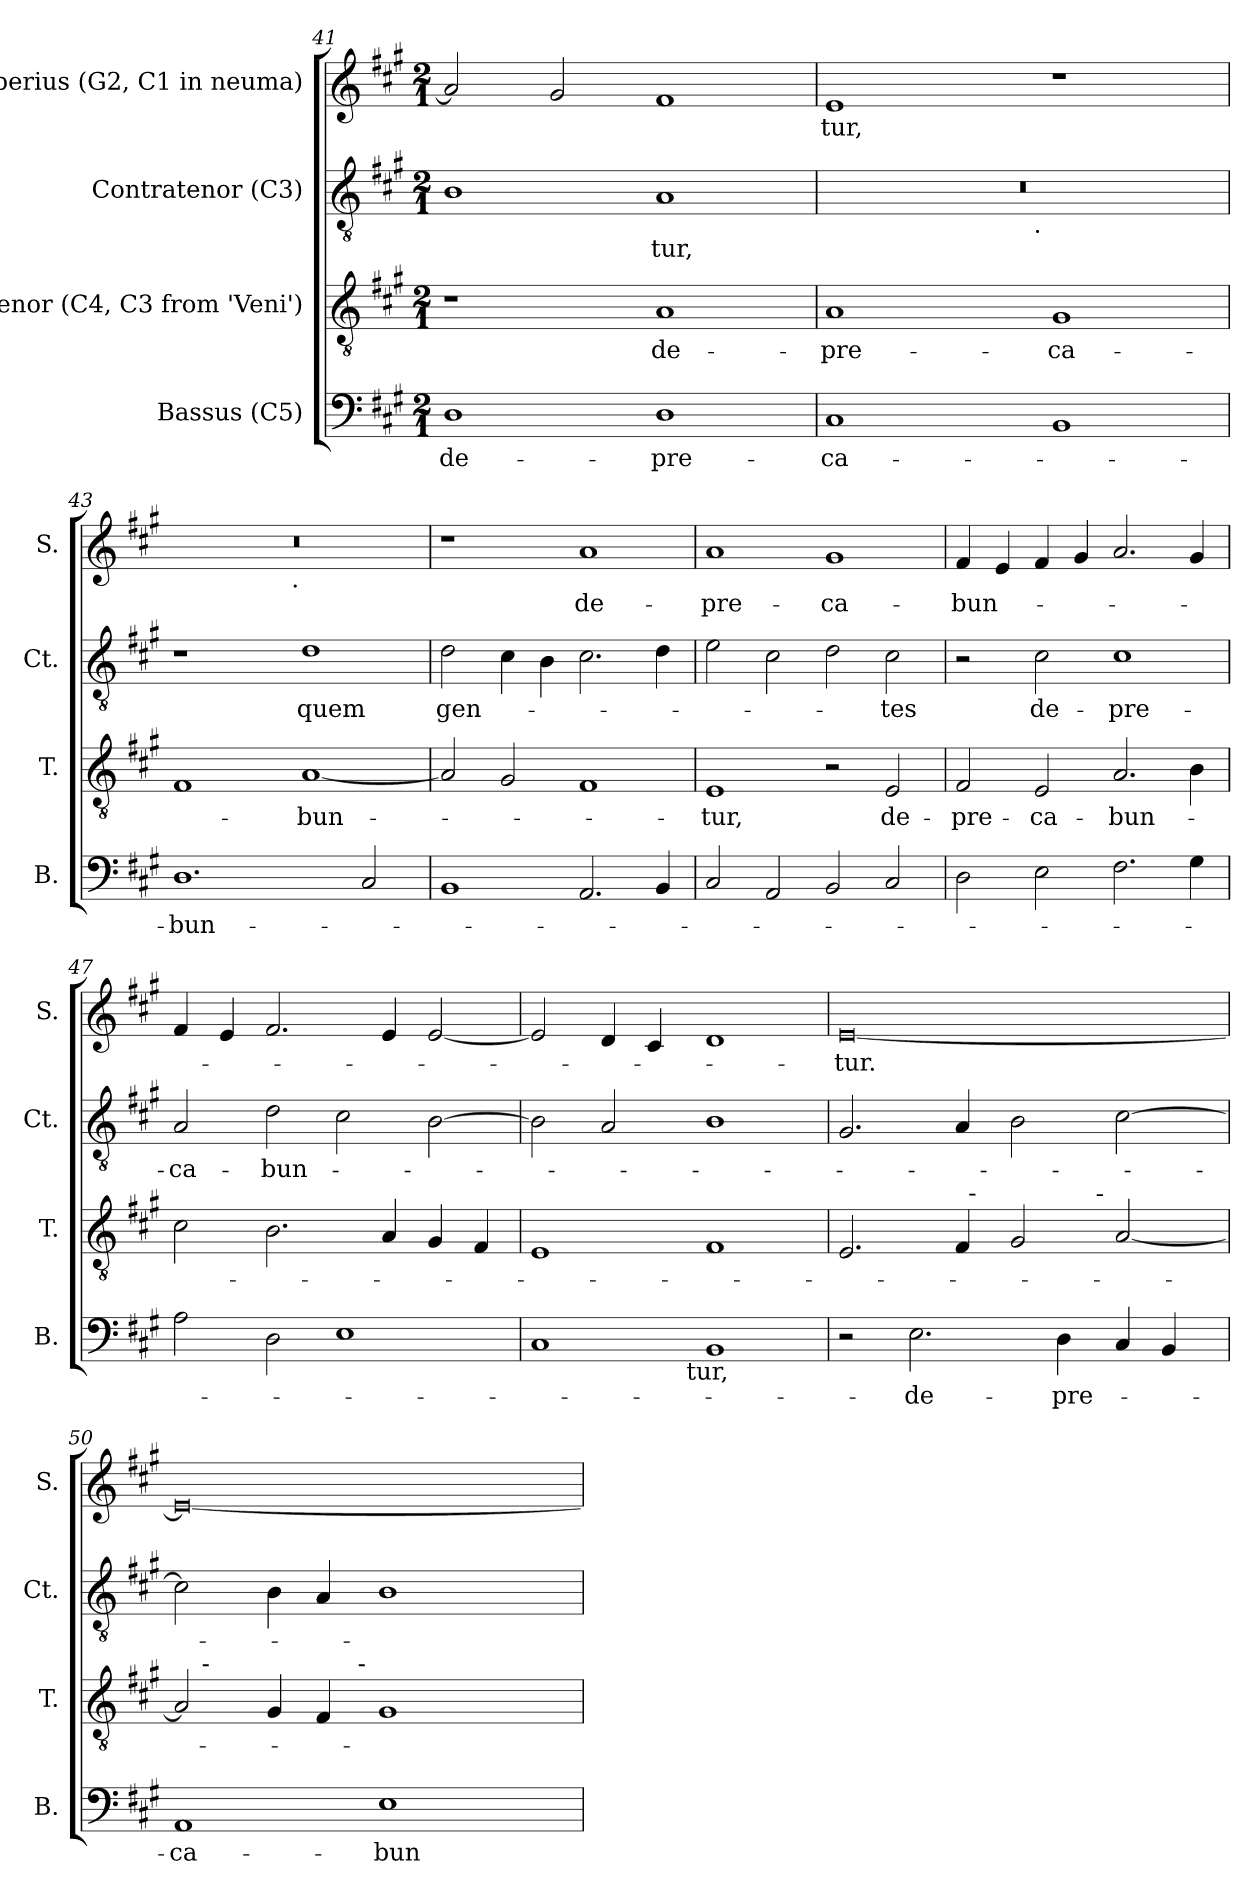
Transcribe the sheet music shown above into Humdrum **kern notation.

**kern	**text	**kern	**text	**kern	**text	**kern	**text
*part4	*part4	*part3	*part3	*part2	*part2	*part1	*part1
*staff4	*staff4	*staff3	*staff3	*staff2	*staff2	*staff1	*staff1
*I"Bassus (C5)	*	*I"Tenor (C4, C3 from 'Veni')	*	*I"Contratenor (C3)	*	*I"Superius (G2, C1 in neuma)	*
*I'B.	*	*I'T.	*	*I'Ct.	*	*I'S.	*
*clefF4	*	*clefGv2	*	*clefGv2	*	*clefG2	*
*k[f#c#g#]	*	*k[f#c#g#]	*	*k[f#c#g#]	*	*k[f#c#g#]	*
*A:	*	*A:	*	*A:	*	*A:	*
*M2/1	*	*M2/1	*	*M2/1	*	*M2/1	*
=41	=41	=41	=41	=41	=41	=41	=41
!	!LO:LY:b	!	!	!	!	!	!
1D	de-	1r	.	1B	.	2a/]	.
.	.	.	.	.	.	2g#/	.
!	!LO:LY:b	!	!LO:LY:b	!	!LO:LY:b	!	!
1D	-pre-	1A	de-	1A	-tur,	1f#	.
=42	=42	=42	=42	=42	=42	=42	=42
!	!LO:LY:b	!	!LO:LY:b	!	!	!	!LO:LY:b
*	*	*	*	*^	*	*	*
1C#	-ca-	1A	-pre-	0r	2ryy	.	1e	-tur,
.	.	.	.	.	4...ryy	.	.	.
!	!	!	!	!	!LO:TX:b:t=.	!	!	!
.	.	.	.	.	1ryy	.	.	.
!	!	!	!LO:LY:b	!	!	!	!	!
1BB	.	1G#	-ca-	.	.	.	1r	.
.	.	.	.	.	32ryy	.	.	.
=43	=43	=43	=43	=43	=43	=43	=43	=43
!	!LO:LY:b	!	!	!	!	!	!	!
*	*	*	*	*v	*v	*	*^	*
1.D	-bun-	1F#	.	1r	.	0r	2ryy	.
.	.	.	.	.	.	.	4...ryy	.
!	!	!	!	!	!	!	!LO:TX:b:t=.	!
.	.	.	.	.	.	.	1ryy	.
!	!	!	!LO:LY:b	!	!LO:LY:b	!	!	!
.	.	[<1A	-bun-	1d	quem	.	.	.
2C#/	.	.	.	.	.	.	.	.
.	.	.	.	.	.	.	32ryy	.
=44	=44	=44	=44	=44	=44	=44	=44	=44
!	!	!	!	!	!LO:LY:b	!	!	!
*	*	*	*	*	*	*v	*v	*
1BB	.	2A/]	.	2d\	gen-	1r	.
.	.	2G#/	.	4c#\	.	.	.
.	.	.	.	4B\	.	.	.
!	!	!	!	!	!	!	!LO:LY:b
2.AA/	.	1F#	.	2.c#\	.	1a	de-
4BB/	.	.	.	4d\	.	.	.
!!LO:LB:g=z
=45	=45	=45	=45	=45	=45	=45	=45
!	!	!	!LO:LY:b	!	!	!	!LO:LY:b
2C#/	.	1E	-tur,	2e\	.	1a	-pre-
2AA/	.	.	.	2c#\	.	.	.
!	!	!	!	!	!	!	!LO:LY:b
2BB/	.	2r	.	2d\	.	1g#	-ca-
!	!	!	!LO:LY:b	!	!LO:LY:b	!	!
2C#/	.	2E/	de-	2c#\	-tes	.	.
=46	=46	=46	=46	=46	=46	=46	=46
!	!	!	!LO:LY:b	!	!	!	!LO:LY:b
2D\	.	2F#/	-pre-	2r	.	4f#/	-bun-
.	.	.	.	.	.	4e/	.
!	!	!	!LO:LY:b	!	!LO:LY:b	!	!
2E\	.	2E/	-ca-	2c#\	de-	4f#/	.
.	.	.	.	.	.	4g#/	.
!	!	!	!LO:LY:b	!	!LO:LY:b	!	!
2.F#\	.	2.A/	-bun-	1c#	-pre-	2.a/	.
4G#\	.	4B\	.	.	.	4g#/	.
=47	=47	=47	=47	=47	=47	=47	=47
!	!	!	!	!	!LO:LY:b	!	!
2A\	.	2c#\	.	2A/	-ca-	4f#/	.
.	.	.	.	.	.	4e/	.
!	!	!	!	!	!LO:LY:b	!	!
2D\	.	2.B\	.	2d\	-bun-	2.f#/	.
1E	.	.	.	2c#\	.	.	.
.	.	4A/	.	.	.	4e/	.
.	.	4G#/	.	[>2B\	.	[<2e/	.
.	.	4F#/	.	.	.	.	.
=48	=48	=48	=48	=48	=48	=48	=48
*^	*	*	*	*	*	*	*
1C#	2...ryy	.	1E	.	2B\]	.	2e/]	.
.	.	.	.	.	2A/	.	4d/	.
.	.	.	.	.	.	.	4c#/	.
!	!LO:TX:b:t=tur,	!	!	!	!	!	!	!
.	1ryy	.	.	.	.	.	.	.
1BB	.	.	1F#	.	1B	.	1d	.
.	16ryy	.	.	.	.	.	.	.
!!LO:PB:g=z
=49	=49	=49	=49	=49	=49	=49	=49	=49
!	!	!	!	!	!	!	!	!LO:LY:b
*	*	*	*^	*	*	*	*	*
*v	*v	*	*	*^	*	*	*	*	*
2r	.	2.E/	2ryy	1ryy	.	2.G#/	.	[<0e	-tur.
!	!LO:LY:b	!	!	!	!	!	!	!	!
2.E\	-de-	.	4ryy	.	.	.	.	.	.
.	.	4F#/	32ryy	.	.	4A/	.	.	.
!	!	!	!LO:TX:a:t=-	!	!	!	!	!	!
.	.	.	1ryy	.	.	.	.	.	.
.	.	2G#/	.	4..ryy	.	2B\	.	.	.
!	!LO:LY:b	!	!	!	!	!	!	!	!
4D\	-pre-	.	.	.	.	.	.	.	.
!	!	!	!	!LO:TX:a:t=-	!	!	!	!	!
.	.	.	.	2ryy	.	.	.	.	.
4C#/	.	[<2A/	.	.	.	[>2c#\	.	.	.
4BB/	.	.	.	.	.	.	.	.	.
.	.	.	8..ryy	.	.	.	.	.	.
.	.	.	.	16ryy	.	.	.	.	.
=50	=50	=50	=50	=50	=50	=50	=50	=50	=50
!	!LO:LY:b	!	!	!	!	!	!	!	!
1AA	-ca-	2A/]	16.ryy	2...ryy	.	2c#\]	.	0e_	.
!	!	!	!LO:TX:a:t=-	!	!	!	!	!	!
.	.	.	1ryy	.	.	.	.	.	.
.	.	4G#/	.	.	.	4B\	.	.	.
.	.	4F#/	.	.	.	4A/	.	.	.
!	!	!	!	!LO:TX:a:t=-	!	!	!	!	!
.	.	.	.	1ryy	.	.	.	.	.
!	!LO:LY:b	!	!	!	!	!	!	!	!
1E	-bun-	1G#	.	.	.	1B	.	.	.
.	.	.	2ryy	.	.	.	.	.	.
.	.	.	4ryy	.	.	.	.	.	.
.	.	.	8ryy	.	.	.	.	.	.
.	.	.	.	16ryy	.	.	.	.	.
.	.	.	32ryy	.	.	.	.	.	.
*	*	*v	*v	*v	*	*	*	*	*
=	=	=	=	=	=	=	=
*-	*-	*-	*-	*-	*-	*-	*-
